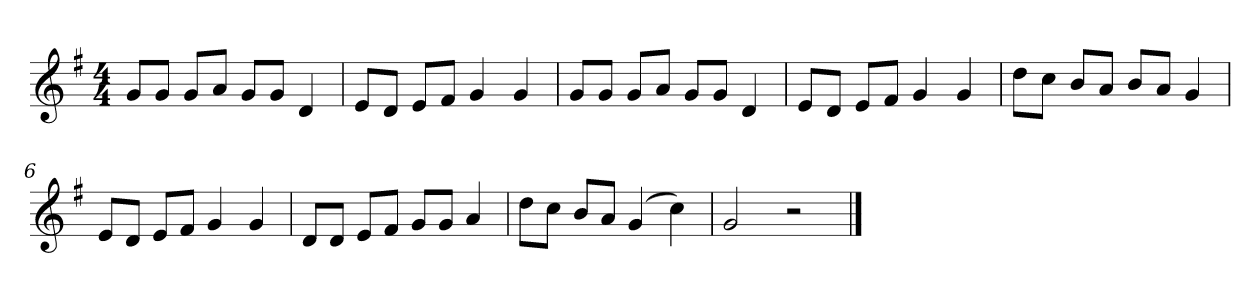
**kern
*part1
*staff1
*clefG2
*k[f#]
*G:
*M4/4
=1
8g/L
8g/J
8g/L
8a/J
8g/L
8g/J
4d
=2
8e/L
8d/J
8e/L
8f#/J
4g
4g
=3
8g/L
8g/J
8g/L
8a/J
8g/L
8g/J
4d
=4
8e/L
8d/J
8e/L
8f#/J
4g
4g
=5
8dd\L
8cc\J
8b/L
8a/J
8b/L
8a/J
4g
=6
8e/L
8d/J
8e/L
8f#/J
4g
4g
=7
8d/L
8d/J
8e/L
8f#/J
8g/L
8g/J
4a
=8
8dd\L
8cc\J
8b/L
8a/J
(4g
4cc)
=9
2g
2r
==
*-
